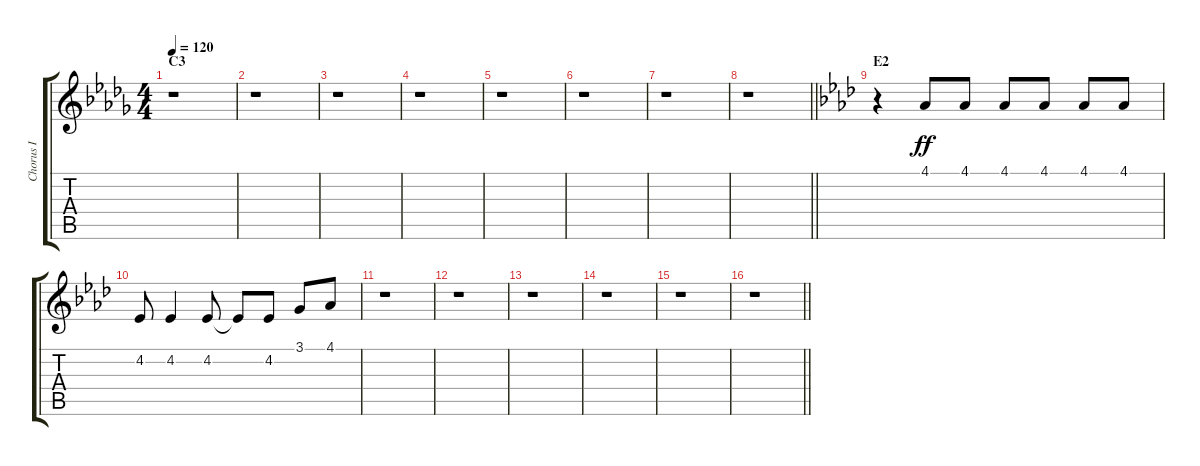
\track ("Chorus I" "Chorus I") {instrument voiceoohs}
\staff {score tabs}
\tuning (E4 B3 G3 D3 A2 E2) {hide}
\ts (4 4)
\section ("" "C3")
\tempo 120
\clef g2
\ks db
r.1{dy ff} |
r.1 |
r.1 |
r.1 |
r.1 |
r.1 |
r.1 |
\barLineRight lightlight
r.1 |
\section ("" "E2")
\ks ab
r.4 4.1.8 4.1.8 4.1.8 4.1.8 4.1.8 4.1.8 |
4.2.8 4.2.4 4.2.8 4.2{t}.8 4.2.8 3.1.8 4.1.8 |
r.1 |
r.1 |
r.1 |
r.1 |
r.1 |
\barLineRight lightlight
r.1
